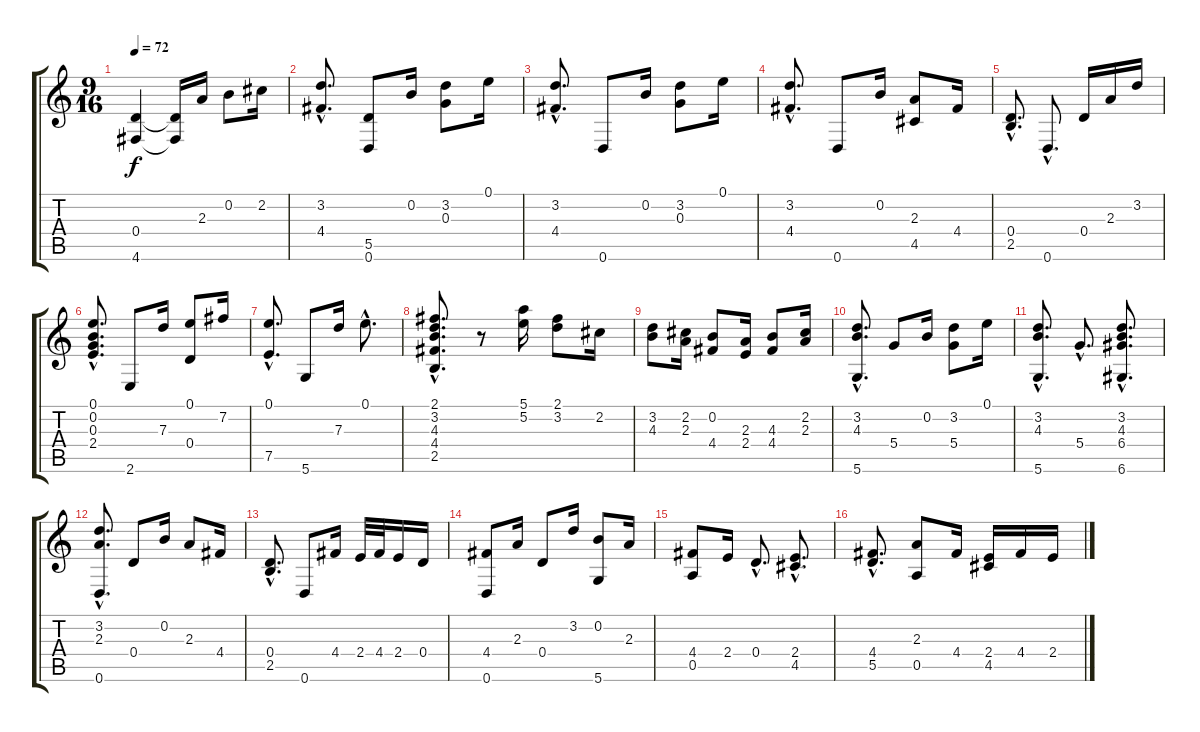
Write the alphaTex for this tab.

\track "" {instrument acousticguitarnylon}
\staff {score tabs}
\tuning (E4 B3 G3 D3 A2 D2) {hide}
\ts (9 16)
\tempo 72
\clef g2
\ks c
(0.4 4.6).4{dy f} (0.4{t} 4.6{t}).16 2.3.16 0.2.8 2.2.16 |
(3.2{hac} 4.4{hac}).8{d} (5.5 0.6).8 0.2.16 (3.2 0.3).8 0.1.16 |
(3.2{hac} 4.4{hac}).8{d} 0.6.8 0.2.16 (3.2 0.3).8 0.1.16 |
(3.2{hac} 4.4{hac}).8{d} 0.6.8 0.2.16 (2.3 4.5).8 4.4.16 |
(0.4{hac} 2.5{hac}).8{d} 0.6{hac}.8{d} 0.4.16 2.3.16 3.2.16 |
(0.1{hac} 0.2{hac} 0.3{hac} 2.4{hac}).8{d} 2.6.8 7.3.16 (0.1 0.4).8 7.2.16 |
(0.1{hac} 7.5{hac}).8{d} 5.6.8 7.3.16 0.1{hac}.8{d} |
(2.1{hac} 3.2{hac} 4.3{hac} 4.4{hac} 2.5{hac}).8{d} r.8 (5.1 5.2).16 (2.1 3.2).8 2.2.16 |
(3.2 4.3).8 (2.2 2.3).16 (0.2 4.4).8 (2.3 2.4).16 (4.3 4.4).8 (2.2 2.3).16 |
(3.2{hac} 4.3{hac} 5.6{hac}).8{d} 5.4.8 0.2.16 (3.2 5.4).8 0.1.16 |
(3.2{hac} 4.3{hac} 5.6{hac}).8{d} 5.4{hac}.8{d} (3.2{hac} 4.3{hac} 6.4{hac} 6.6{hac}).8{d} |
(3.2{hac} 2.3{hac} 0.6{hac}).8{d} 0.4.8 0.2.16 2.3.8 4.4.16 |
(0.4{hac} 2.5{hac}).8{d} 0.6.8 4.4.16 2.4.32 4.4.32 2.4.16 0.4.16 |
(4.4 0.6).8 2.3.16 0.4.8 3.2.16 (0.2 5.6).8 2.3.16 |
(4.4 0.5).8 2.4.16 0.4{hac}.8{d} (2.4{hac} 4.5{hac}).8{d} |
(4.4{hac} 5.5{hac}).8{d} (2.3 0.5).8 4.4.16 (2.4 4.5).16 4.4.16 2.4.16
